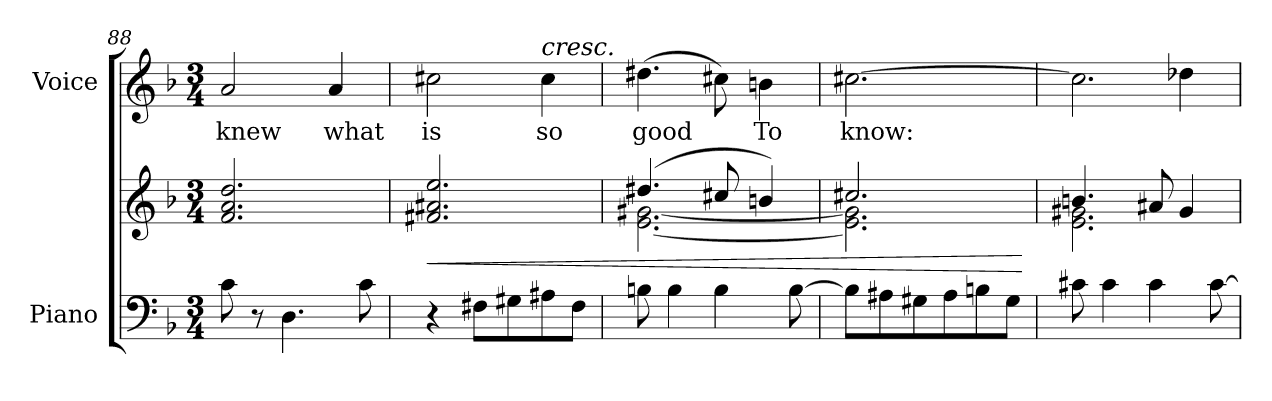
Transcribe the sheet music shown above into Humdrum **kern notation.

**kern	**kern	**dynam	**kern	**text
*part2	*part2	*part2	*part1	*part1
*staff3	*staff2	*staff2/3	*staff1	*staff1
*I"Piano	*	*	*I"Voice	*
*I'Pno	*	*	*	*
*clefF4	*clefG2	*	*clefG2	*
*k[b-]	*k[b-]	*	*k[b-]	*
*M3/4	*M3/4	*	*M3/4	*
=88	=88	=88	=88	=88
!	!	!	!	!LO:LY:b
8c\	2.f/ 2.a/ 2.dd/	.	2a/	knew
8r	.	.	.	.
4.D\	.	.	.	.
!	!	!	!	!LO:LY:b
.	.	.	4a/	what
8c\	.	.	.	.
=89	=89	=89	=89	=89
!	!	!LO:HP:b	!	!LO:LY:b
4r	2.f#X/ 2.a#X/ 2.ee/	<	2cc#X\	is
8F#X\L	.	.	.	.
8G#X\	.	.	.	.
!	!	!	!LO:TX:a:i:t=cresc.	!
!	!	!	!	!LO:LY:b
8A#X\	.	.	4cc#\	so
8F#\J	.	.	.	.
!!LO:LB:g=z
=90	=90	=90	=90	=90
*	*^	*	*	*
!	!	!	!	!	!LO:LY:b
8Bn\	(>4.dd#X/	[2.e\ [2.g#X\	.	(>4.dd#X\	good
4B\	.	.	.	.	.
4B\	8cc#X/	.	.	8cc#X\)	.
!	!	!	!	!	!LO:LY:b
.	4bn/)	.	.	4bn\	To
[8B\	.	.	.	.	.
=91	=91	=91	=91	=91	=91
!	!	!	!	!	!LO:LY:b
8B\L]	2.cc#X/	2.e\] 2.g#\]	.	[2.cc#X\	know:
8A#X\	.	.	.	.	.
8G#X\	.	.	.	.	.
8A#\	.	.	.	.	.
8Bn\	.	.	.	.	.
8G#\J	.	.	.	.	.
*	*v	*v	*	*	*
.	.	[	.	.
=92	=92	=92	=92	=92
*	*^	*	*^	*
8c#X\	4.bn/	2.e\ 2.g#X\	.	2.cc#\]	2ryy	.
4c#\	.	.	.	.	.	.
4c#\	8a#X/	.	.	.	.	.
.	4g#/	.	.	.	4dd-X	.
[8c#\	.	.	.	.	.	.
*	*v	*v	*	*	*	*
*	*	*	*v	*v	*
=	=	=	=	=
*-	*-	*-	*-	*-
